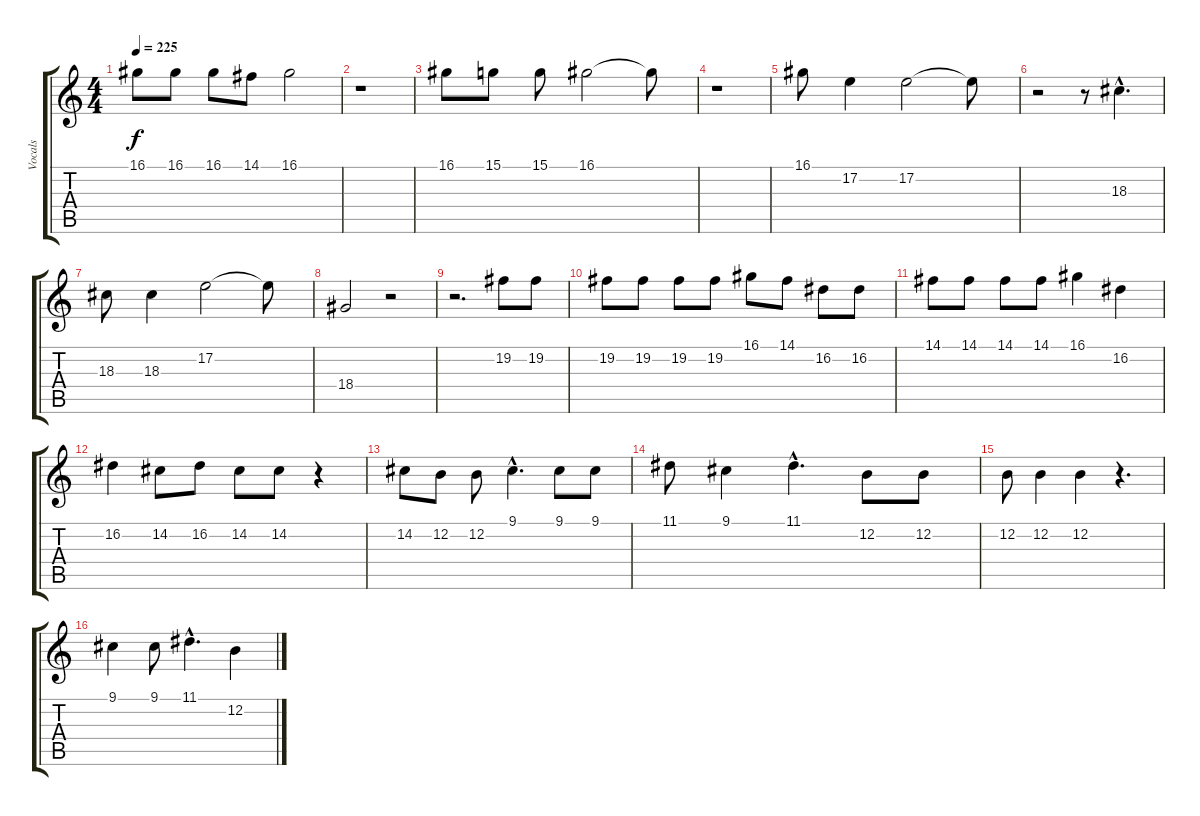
\track ("Vocals" "Vocals") {instrument baritonesax}
\staff {score tabs}
\tuning (E4 B3 G3 D3 A2 E2) {hide}
\ts (4 4)
\tempo 225
\clef g2
\ks c
16.1.8{dy f} 16.1.8 16.1.8 14.1.8 16.1.2 |
r.1 |
16.1.8 15.1.8 15.1.8 16.1.2 16.1{t}.8 |
r.1 |
16.1.8 17.2.4 17.2.2 17.2{t}.8 |
r.2 r.8 18.3{hac}.4{d} |
18.3.8 18.3.4 17.2.2 17.2{t}.8 |
18.4.2 r.2 |
r.2{d} 19.2.8 19.2.8 |
19.2.8 19.2.8 19.2.8 19.2.8 16.1.8 14.1.8 16.2.8 16.2.8 |
14.1.8 14.1.8 14.1.8 14.1.8 16.1.4 16.2.4 |
16.2.4 14.2.8 16.2.8 14.2.8 14.2.8 r.4 |
14.2.8 12.2.8 12.2.8 9.1{hac}.4{d} 9.1.8 9.1.8 |
11.1.8 9.1.4 11.1{hac}.4{d} 12.2.8 12.2.8 |
12.2.8 12.2.4 12.2.4 r.4{d} |
9.1.4 9.1.8 11.1{hac}.4{d} 12.2.4
